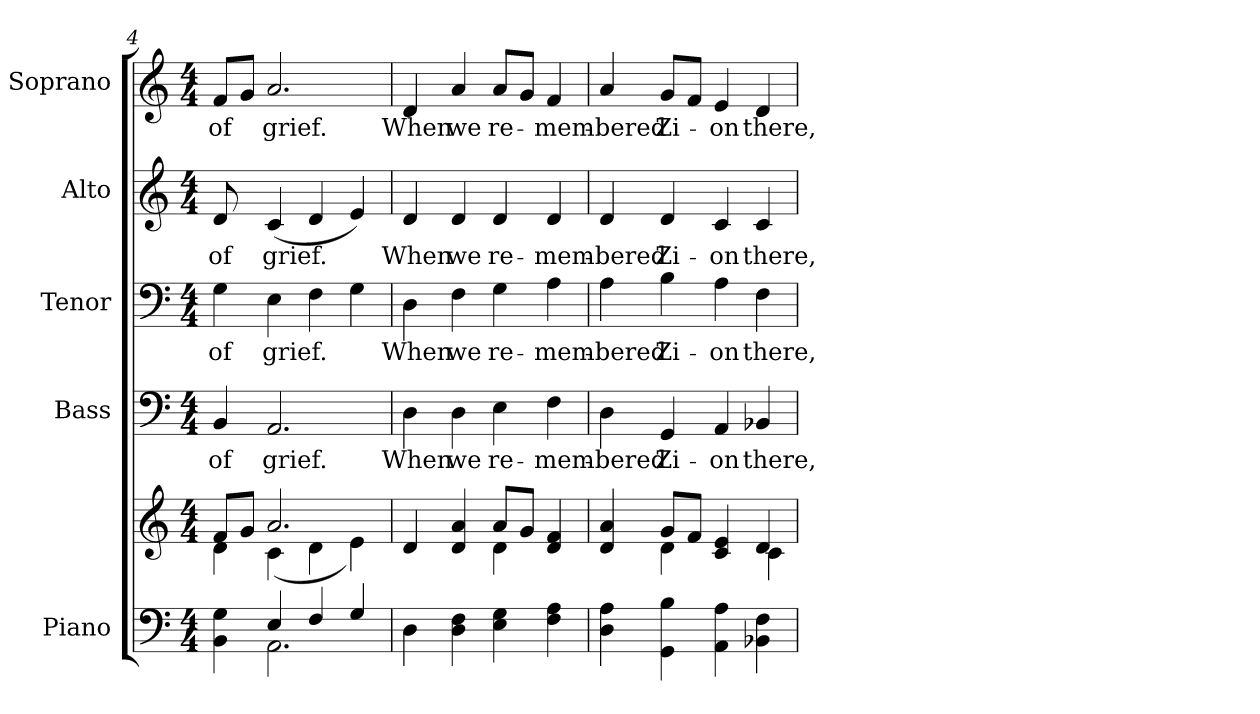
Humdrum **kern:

**kern	**kern	**kern	**text	**kern	**text	**kern	**text	**kern	**text
*part5	*part5	*part4	*part4	*part3	*part3	*part2	*part2	*part1	*part1
*staff6	*staff5	*staff4	*staff4	*staff3	*staff3	*staff2	*staff2	*staff1	*staff1
*I"Piano	*	*I"Bass	*	*I"Tenor	*	*I"Alto	*	*I"Soprano	*
*I'Pno.	*	*I'B.	*	*I'T.	*	*I'A.	*	*I'S.	*
*clefF4	*clefG2	*clefF4	*	*clefF4	*	*clefG2	*	*clefG2	*
*k[]	*k[]	*k[]	*	*k[]	*	*k[]	*	*k[]	*
*C:	*C:	*C:	*	*C:	*	*C:	*	*C:	*
*M4/4	*M4/4	*M4/4	*	*M4/4	*	*M4/4	*	*M4/4	*
=4	=4	=4	=4	=4	=4	=4	=4	=4	=4
*^	*^	*	*	*	*	*	*	*	*
!	!	!	!	!	!LO:LY:b:color=#000000	!	!	!	!	!	!
!	!	!	!	!	!	!	!LO:LY:b:color=#000000	!	!	!	!
!	!	!	!	!	!	!	!	!	!LO:LY:b:color=#000000	!	!
!	!	!	!	!	!	!	!	!	!	!	!LO:LY:b:color=#000000
4BBi\ 4Gi	4ryy	8fi/L	4di\	4BBi/	of	4Gi\	of	8di/	of	8fi/L	of
.	.	8gi/J	.	.	.	.	.	8ryy	.	8gi/J	.
!	!	!	!	!	!LO:LY:b:color=#000000	!	!	!	!	!	!
!	!	!	!	!	!	!	!LO:LY:b:color=#000000	!	!	!	!
!	!	!	!	!	!	!	!	!	!LO:LY:b:color=#000000	!	!
!	!	!	!	!	!	!	!	!	!	!	!LO:LY:b:color=#000000
4Ei/	2.AAi\	2.ai/	(4ci\	2.AAi/	grief.	4Ei\	grief.	(4ci/	grief.	2.ai/	grief.
4Fi/	.	.	4di\	.	.	4Fi\	.	4di/	.	.	.
4Gi/	.	.	4ei\)	.	.	4Gi\	.	4ei/)	.	.	.
*v	*v	*	*	*	*	*	*	*	*	*	*
!!LO:PB:g=z
=5	=5	=5	=5	=5	=5	=5	=5	=5	=5	=5
!	!	!	!	!LO:LY:b:color=#000000	!	!	!	!	!	!
!	!	!	!	!	!	!LO:LY:b:color=#000000	!	!	!	!
!	!	!	!	!	!	!	!	!LO:LY:b:color=#000000	!	!
!	!	!	!	!	!	!	!	!	!	!LO:LY:b:color=#000000
4Di\	4di/	2ryy	4Di\	When	4Di\	When	4di/	When	4di/	When
!	!	!	!	!LO:LY:b:color=#000000	!	!	!	!	!	!
!	!	!	!	!	!	!LO:LY:b:color=#000000	!	!	!	!
!	!	!	!	!	!	!	!	!LO:LY:b:color=#000000	!	!
!	!	!	!	!	!	!	!	!	!	!LO:LY:b:color=#000000
4Di\ 4Fi	4di/ 4ai	.	4Di\	we	4Fi\	we	4di/	we	4ai/	we
!	!	!	!	!LO:LY:b:color=#000000	!	!	!	!	!	!
!	!	!	!	!	!	!LO:LY:b:color=#000000	!	!	!	!
!	!	!	!	!	!	!	!	!LO:LY:b:color=#000000	!	!
!	!	!	!	!	!	!	!	!	!	!LO:LY:b:color=#000000
4Ei\ 4Gi	8ai/L	4di\	4Ei\	re-	4Gi\	re-	4di/	re-	8ai/L	re-
.	8gi/J	.	.	.	.	.	.	.	8gi/J	.
!	!	!	!	!LO:LY:b:color=#000000	!	!	!	!	!	!
!	!	!	!	!	!	!LO:LY:b:color=#000000	!	!	!	!
!	!	!	!	!	!	!	!	!LO:LY:b:color=#000000	!	!
!	!	!	!	!	!	!	!	!	!	!LO:LY:b:color=#000000
4Fi\ 4Ai	4di/ 4fi	4ryy	4Fi\	-mem-	4Ai\	-mem-	4di/	-mem-	4fi/	-mem-
=6	=6	=6	=6	=6	=6	=6	=6	=6	=6	=6
!	!	!	!	!LO:LY:b:color=#000000	!	!	!	!	!	!
!	!	!	!	!	!	!LO:LY:b:color=#000000	!	!	!	!
!	!	!	!	!	!	!	!	!LO:LY:b:color=#000000	!	!
!	!	!	!	!	!	!	!	!	!	!LO:LY:b:color=#000000
4Di\ 4Ai	4di/ 4ai	4ryy	4Di\	-bered	4Ai\	-bered	4di/	-bered	4ai/	-bered
!	!	!	!	!LO:LY:b:color=#000000	!	!	!	!	!	!
!	!	!	!	!	!	!LO:LY:b:color=#000000	!	!	!	!
!	!	!	!	!	!	!	!	!LO:LY:b:color=#000000	!	!
!	!	!	!	!	!	!	!	!	!	!LO:LY:b:color=#000000
4GGi\ 4Bi	8gi/L	4di\	4GGi/	Zi-	4Bi\	Zi-	4di/	Zi-	8gi/L	Zi-
.	8fi/J	.	.	.	.	.	.	.	8fi/J	.
!	!	!	!	!LO:LY:b:color=#000000	!	!	!	!	!	!
!	!	!	!	!	!	!LO:LY:b:color=#000000	!	!	!	!
!	!	!	!	!	!	!	!	!LO:LY:b:color=#000000	!	!
!	!	!	!	!	!	!	!	!	!	!LO:LY:b:color=#000000
4AAi\ 4Ai	4ci/ 4ei	4ryy	4AAi/	-on	4Ai\	-on	4ci/	-on	4ei/	-on
!	!	!	!	!LO:LY:b:color=#000000	!	!	!	!	!	!
!	!	!	!	!	!	!LO:LY:b:color=#000000	!	!	!	!
!	!	!	!	!	!	!	!	!LO:LY:b:color=#000000	!	!
!	!	!	!	!	!	!	!	!	!	!LO:LY:b:color=#000000
4BB-Xi\ 4Fi	4di/	4ci\	4BB-Xi/	there,	4Fi\	there,	4ci/	there,	4di/	there,
*	*v	*v	*	*	*	*	*	*	*	*
=	=	=	=	=	=	=	=	=	=
*-	*-	*-	*-	*-	*-	*-	*-	*-	*-
